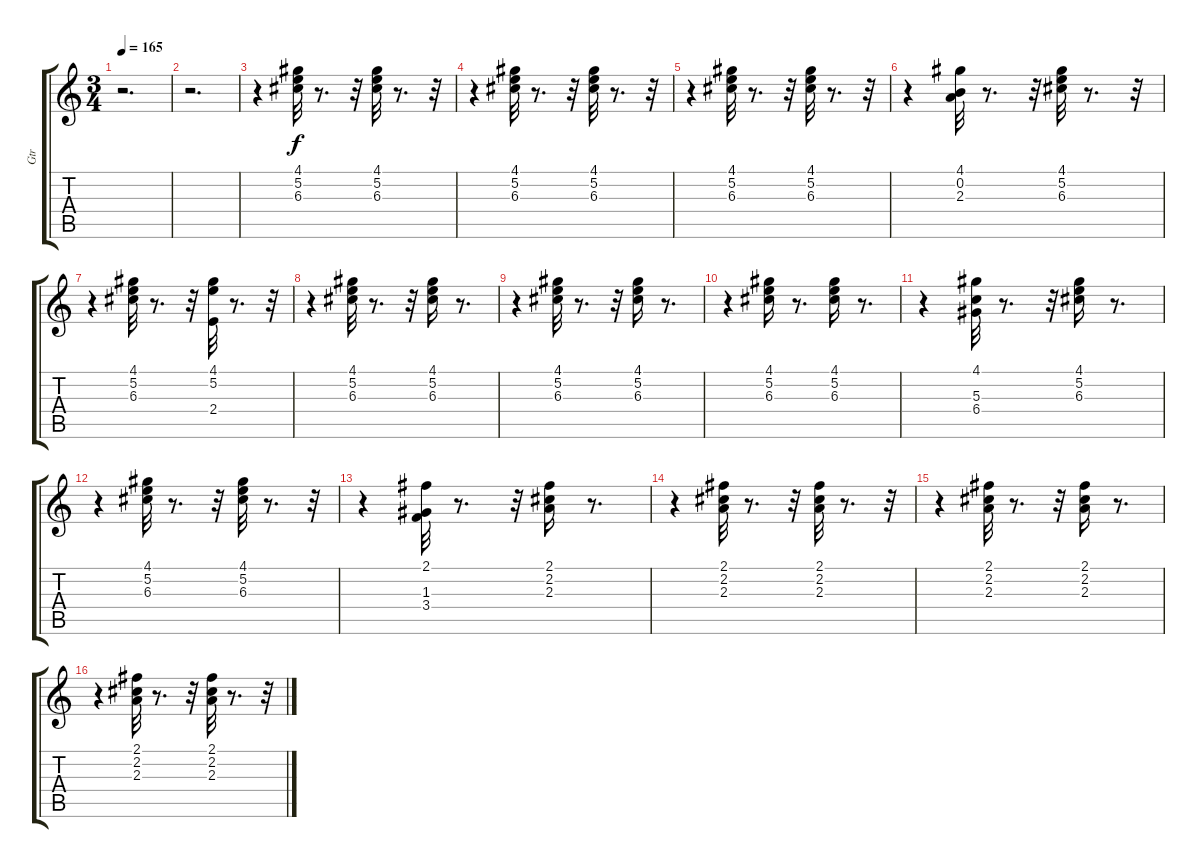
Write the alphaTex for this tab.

\track ("Gtr" "Gtr") {instrument acousticguitarsteel}
\staff {score tabs}
\tuning (E4 B3 G3 D3 A2 E2) {hide}
\ts (3 4)
\tempo 165
\clef g2
\ks c
r.2{d dy f instrument acousticguitarsteel} |
r.2{d} |
r.4 (4.1 5.2 6.3).32 r.8{d} r.32 (4.1 5.2 6.3).32 r.8{d} r.32 |
r.4 (4.1 5.2 6.3).32 r.8{d} r.32 (4.1 5.2 6.3).32 r.8{d} r.32 |
r.4 (4.1 5.2 6.3).32 r.8{d} r.32 (4.1 5.2 6.3).32 r.8{d} r.32 |
r.4 (4.1 0.2 2.3).32 r.8{d} r.32 (4.1 5.2 6.3).32 r.8{d} r.32 |
r.4 (4.1 5.2 6.3).32 r.8{d} r.32 (4.1 5.2 2.4).32 r.8{d} r.32 |
r.4 (4.1 5.2 6.3).32 r.8{d} r.32 (4.1 5.2 6.3).16 r.8{d} |
r.4 (4.1 5.2 6.3).32 r.8{d} r.32 (4.1 5.2 6.3).16 r.8{d} |
r.4 (4.1 5.2 6.3).16 r.8{d} (4.1 5.2 6.3).16 r.8{d} |
r.4 (4.1 5.3 6.4).32 r.8{d} r.32 (4.1 5.2 6.3).16 r.8{d} |
r.4 (4.1 5.2 6.3).32 r.8{d} r.32 (4.1 5.2 6.3).32 r.8{d} r.32 |
r.4 (2.1 1.3 3.4).32 r.8{d} r.32 (2.1 2.2 2.3).16 r.8{d} |
r.4 (2.1 2.2 2.3).32 r.8{d} r.32 (2.1 2.2 2.3).32 r.8{d} r.32 |
r.4 (2.1 2.2 2.3).32 r.8{d} r.32 (2.1 2.2 2.3).16 r.8{d} |
r.4 (2.1 2.2 2.3).32 r.8{d} r.32 (2.1 2.2 2.3).32 r.8{d} r.32
